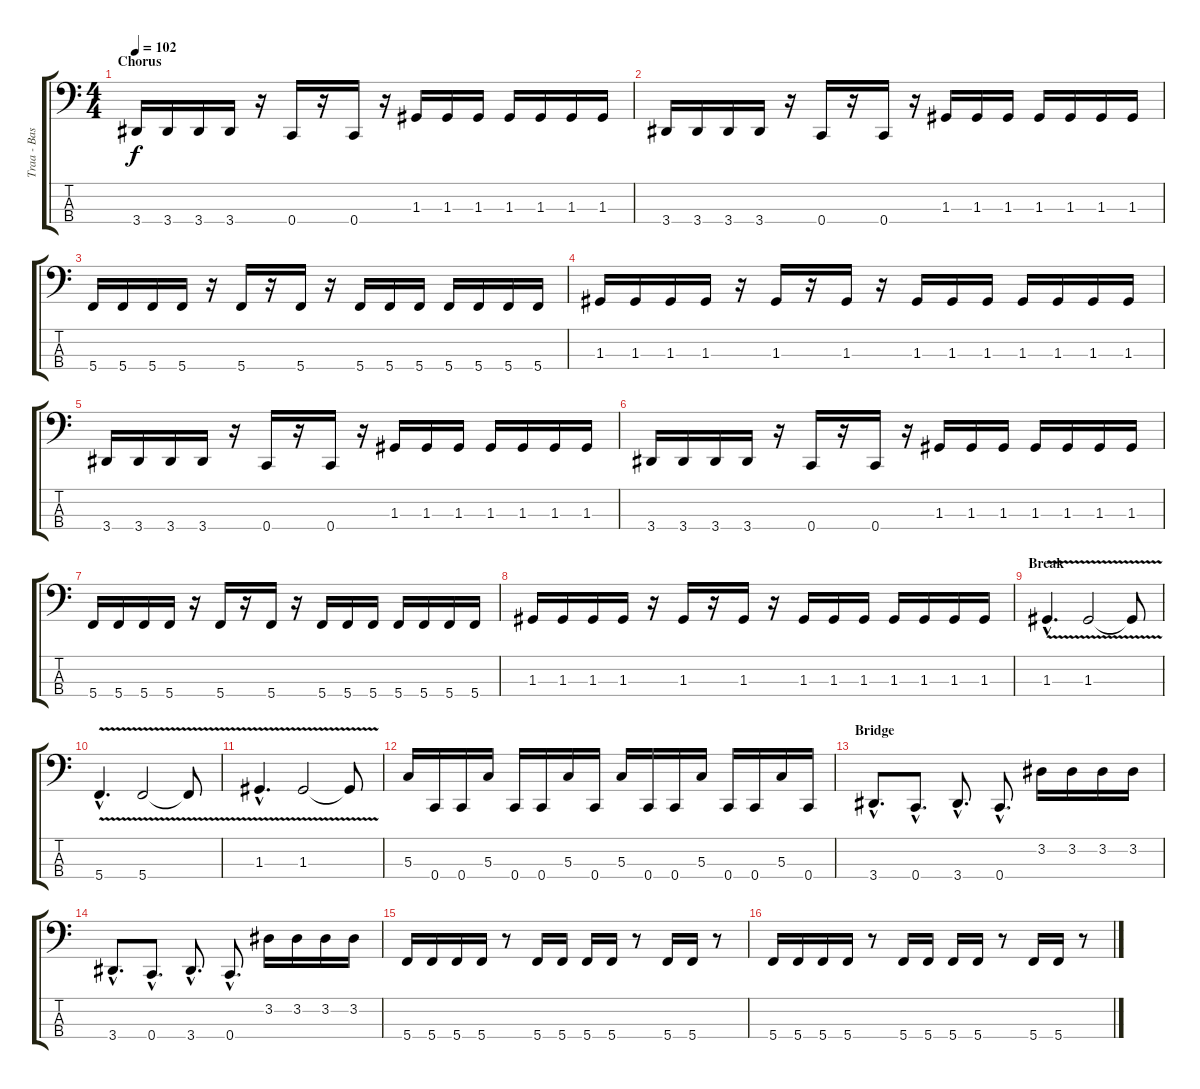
\track ("Traa - Bass" "Traa - Bas") {instrument electricbassfinger}
\staff {score tabs}
\tuning (F2 C2 G1 C1) {hide}
\ts (4 4)
\section ("" "Chorus")
\tempo 102
\clef f4
\ks c
3.4.16{dy f} 3.4.16 3.4.16 3.4.16 r.16 0.4.16 r.16 0.4.16 r.16 1.3.16 1.3.16 1.3.16 1.3.16 1.3.16 1.3.16 1.3.16 |
3.4.16 3.4.16 3.4.16 3.4.16 r.16 0.4.16 r.16 0.4.16 r.16 1.3.16 1.3.16 1.3.16 1.3.16 1.3.16 1.3.16 1.3.16 |
5.4.16 5.4.16 5.4.16 5.4.16 r.16 5.4.16 r.16 5.4.16 r.16 5.4.16 5.4.16 5.4.16 5.4.16 5.4.16 5.4.16 5.4.16 |
1.3.16 1.3.16 1.3.16 1.3.16 r.16 1.3.16 r.16 1.3.16 r.16 1.3.16 1.3.16 1.3.16 1.3.16 1.3.16 1.3.16 1.3.16 |
3.4.16 3.4.16 3.4.16 3.4.16 r.16 0.4.16 r.16 0.4.16 r.16 1.3.16 1.3.16 1.3.16 1.3.16 1.3.16 1.3.16 1.3.16 |
3.4.16 3.4.16 3.4.16 3.4.16 r.16 0.4.16 r.16 0.4.16 r.16 1.3.16 1.3.16 1.3.16 1.3.16 1.3.16 1.3.16 1.3.16 |
5.4.16 5.4.16 5.4.16 5.4.16 r.16 5.4.16 r.16 5.4.16 r.16 5.4.16 5.4.16 5.4.16 5.4.16 5.4.16 5.4.16 5.4.16 |
1.3.16 1.3.16 1.3.16 1.3.16 r.16 1.3.16 r.16 1.3.16 r.16 1.3.16 1.3.16 1.3.16 1.3.16 1.3.16 1.3.16 1.3.16 |
\section ("" "Break")
1.3{v hac}.4{d} 1.3{v}.2 1.3{t}.8 |
5.4{v hac}.4{d} 5.4{v}.2 5.4{t}.8 |
1.3{v hac}.4{d} 1.3{v}.2 1.3{t}.8 |
5.3.16 0.4.16 0.4.16 5.3.16 0.4.16 0.4.16 5.3.16 0.4.16 5.3.16 0.4.16 0.4.16 5.3.16 0.4.16 0.4.16 5.3.16 0.4.16 |
\section ("" "Bridge")
3.4{hac}.8{d} 0.4{hac}.8{d} 3.4{hac}.8{d} 0.4{hac}.8{d} 3.2.16 3.2.16 3.2.16 3.2.16 |
3.4{hac}.8{d} 0.4{hac}.8{d} 3.4{hac}.8{d} 0.4{hac}.8{d} 3.2.16 3.2.16 3.2.16 3.2.16 |
5.4.16 5.4.16 5.4.16 5.4.16 r.8 5.4.16 5.4.16 5.4.16 5.4.16 r.8 5.4.16 5.4.16 r.8 |
5.4.16 5.4.16 5.4.16 5.4.16 r.8 5.4.16 5.4.16 5.4.16 5.4.16 r.8 5.4.16 5.4.16 r.8
